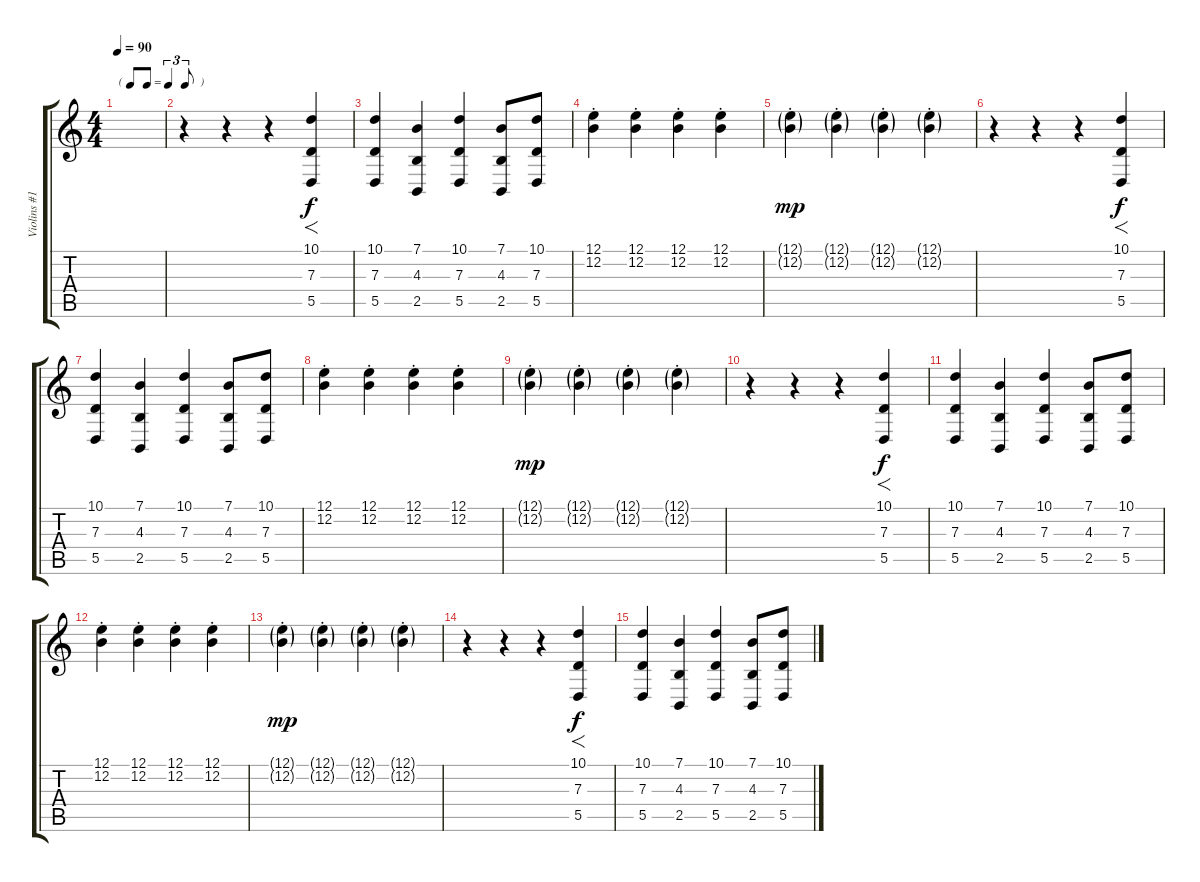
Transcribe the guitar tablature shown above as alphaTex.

\track ("Violins #1" "Violins #1") {instrument violin}
\staff {score tabs}
\tuning (E4 B3 G3 D3 A2 E2) {hide}
\ts (4 4)
\tf triplet8th
\tempo 90
\clef g2
\ks c
|
r.4 r.4 r.4 (10.1 7.3 5.5).4{f} |
(10.1 7.3 5.5).4 (7.1 4.3 2.5).4 (10.1 7.3 5.5).4 (7.1 4.3 2.5).8 (10.1 7.3 5.5).8 |
(12.1{st} 12.2{st}).4 (12.1{st} 12.2{st}).4 (12.1{st} 12.2{st}).4 (12.1{st} 12.2{st}).4 |
(12.1{g st} 12.2{g st}).4{dy mp} (12.1{g st} 12.2{g st}).4 (12.1{g st} 12.2{g st}).4 (12.1{g st} 12.2{g st}).4 |
r.4 r.4 r.4 (10.1 7.3 5.5).4{f dy f} |
(10.1 7.3 5.5).4 (7.1 4.3 2.5).4 (10.1 7.3 5.5).4 (7.1 4.3 2.5).8 (10.1 7.3 5.5).8 |
(12.1{st} 12.2{st}).4 (12.1{st} 12.2{st}).4 (12.1{st} 12.2{st}).4 (12.1{st} 12.2{st}).4 |
(12.1{g st} 12.2{g st}).4{dy mp} (12.1{g st} 12.2{g st}).4 (12.1{g st} 12.2{g st}).4 (12.1{g st} 12.2{g st}).4 |
r.4 r.4 r.4 (10.1 7.3 5.5).4{f dy f} |
(10.1 7.3 5.5).4 (7.1 4.3 2.5).4 (10.1 7.3 5.5).4 (7.1 4.3 2.5).8 (10.1 7.3 5.5).8 |
(12.1{st} 12.2{st}).4 (12.1{st} 12.2{st}).4 (12.1{st} 12.2{st}).4 (12.1{st} 12.2{st}).4 |
(12.1{g st} 12.2{g st}).4{dy mp} (12.1{g st} 12.2{g st}).4 (12.1{g st} 12.2{g st}).4 (12.1{g st} 12.2{g st}).4 |
r.4 r.4 r.4 (10.1 7.3 5.5).4{f dy f} |
(10.1 7.3 5.5).4 (7.1 4.3 2.5).4 (10.1 7.3 5.5).4 (7.1 4.3 2.5).8 (10.1 7.3 5.5).8
